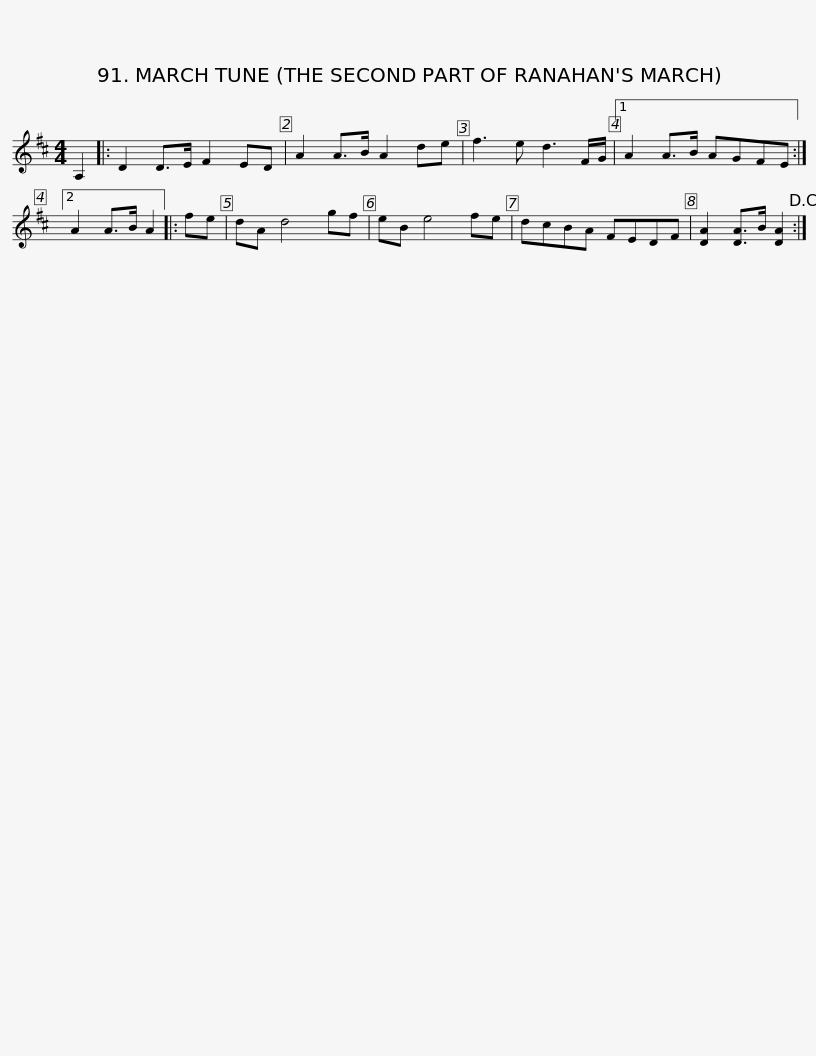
X:1
L:1/8
M:4/4
I:linebreak $
K:D
V:1 treble
V:1
 A,2 |: D2 D>E F2 ED | A2 A>B A2 de | f3 e d3 F/G/ |1 A2 A>B AGFE :|2 %5
 A2 A>B A2 |: fe | dA d4 gf |$ eB e4 fe | dcBA FEDF | %10
 [DA]2 [DA]>B [DA]2!D.C.! :| %11
